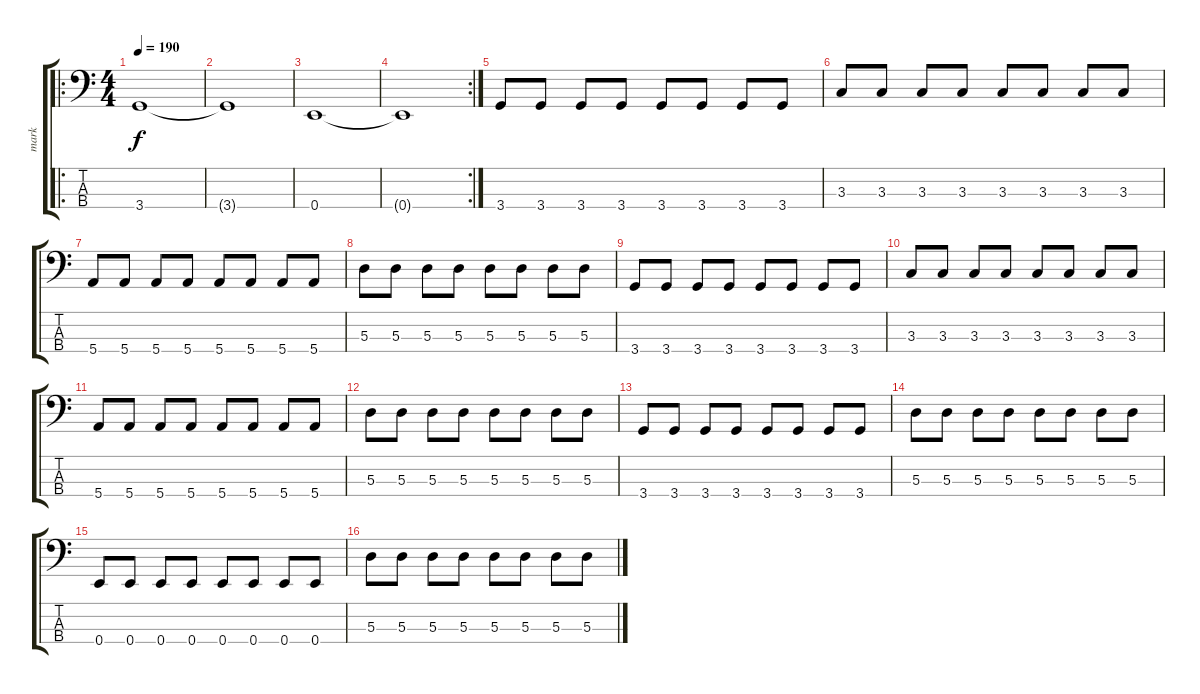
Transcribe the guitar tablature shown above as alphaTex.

\track ("mark" "mark") {instrument slapbass1}
\staff {score tabs}
\tuning (G2 D2 A1 E1) {hide}
\ro
\ts (4 4)
\tempo 190
\clef f4
\ks c
3.4.1{dy f} |
3.4{t}.1 |
0.4.1 |
\rc 2
0.4{t}.1 |
3.4.8 3.4.8 3.4.8 3.4.8 3.4.8 3.4.8 3.4.8 3.4.8 |
3.3.8 3.3.8 3.3.8 3.3.8 3.3.8 3.3.8 3.3.8 3.3.8 |
5.4.8 5.4.8 5.4.8 5.4.8 5.4.8 5.4.8 5.4.8 5.4.8 |
5.3.8 5.3.8 5.3.8 5.3.8 5.3.8 5.3.8 5.3.8 5.3.8 |
3.4.8 3.4.8 3.4.8 3.4.8 3.4.8 3.4.8 3.4.8 3.4.8 |
3.3.8 3.3.8 3.3.8 3.3.8 3.3.8 3.3.8 3.3.8 3.3.8 |
5.4.8 5.4.8 5.4.8 5.4.8 5.4.8 5.4.8 5.4.8 5.4.8 |
5.3.8 5.3.8 5.3.8 5.3.8 5.3.8 5.3.8 5.3.8 5.3.8 |
3.4.8 3.4.8 3.4.8 3.4.8 3.4.8 3.4.8 3.4.8 3.4.8 |
5.3.8 5.3.8 5.3.8 5.3.8 5.3.8 5.3.8 5.3.8 5.3.8 |
0.4.8 0.4.8 0.4.8 0.4.8 0.4.8 0.4.8 0.4.8 0.4.8 |
5.3.8 5.3.8 5.3.8 5.3.8 5.3.8 5.3.8 5.3.8 5.3.8
